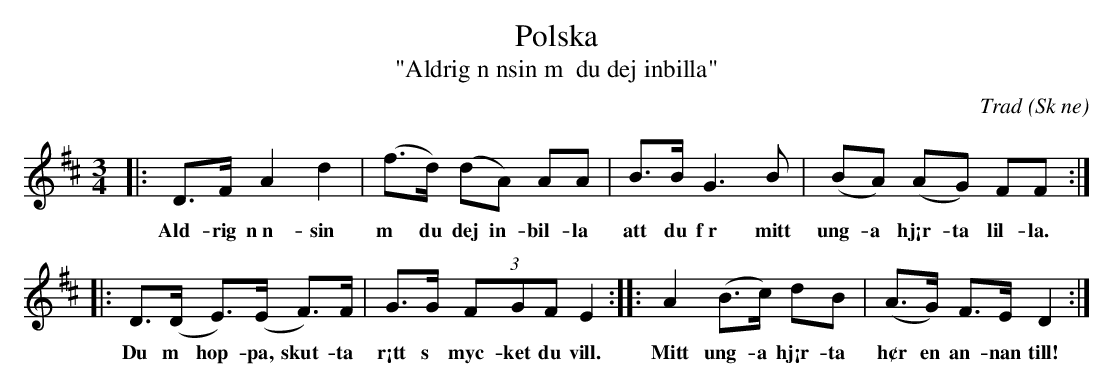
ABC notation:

X:1
T:Polska
T:"Aldrig n nsin m  du dej inbilla"
C:Trad
O:Sk ne
M:3/4
L:1/8
K:D
|: D>F A2 d2 | (f>d) (dA) AA | B>B G3 B | (BA) (AG) FF :|
w:Ald-rig n n-sin m  du dej in-bil-la att du f r mitt ung-a hj¡r-ta lil-la.
|: D>(D E)>(E F)>F | G>G (3FGF E2 :| |: A2 (B>c) dB | (A>G) F>E D2 :|
w:Du m  hop-pa, skut-ta r¡tt s  myc-ket du vill. Mitt ung-a hj¡r-ta h¢r en an-nan till!
